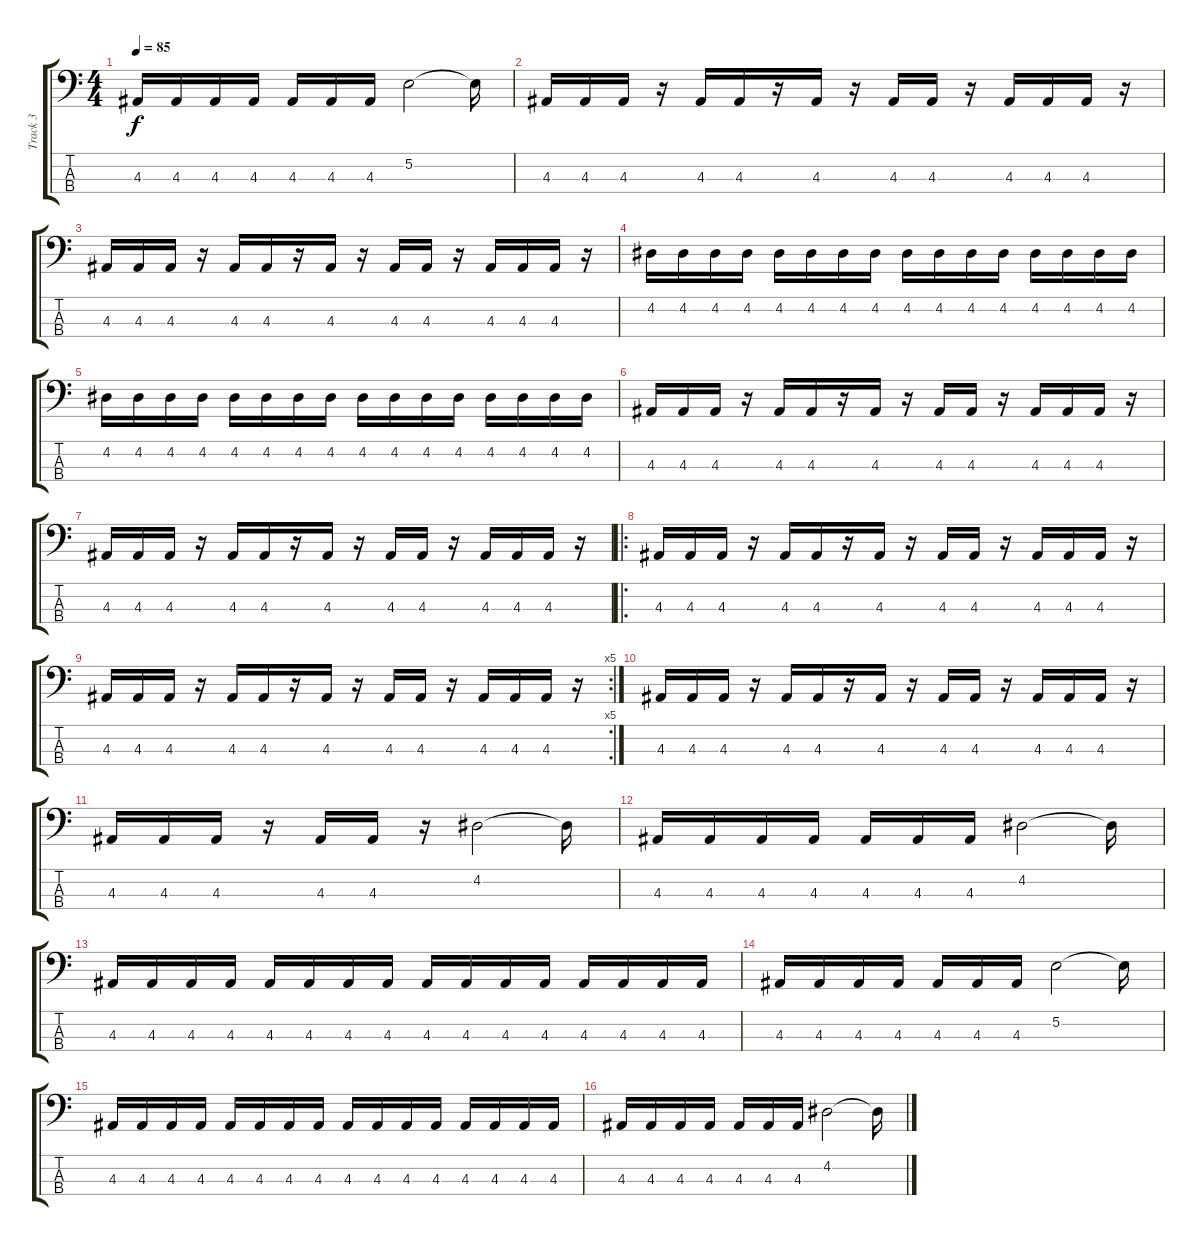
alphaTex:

\track ("Track 3" "Track 3") {instrument electricbasspick}
\staff {score tabs}
\tuning (E2 B1 Gb1 Db1) {hide}
\ts (4 4)
\tempo 85
\clef f4
\ks c
4.3.16{dy f} 4.3.16 4.3.16 4.3.16 4.3.16 4.3.16 4.3.16 5.2.2 5.2{t}.16 |
4.3.16 4.3.16 4.3.16 r.16 4.3.16 4.3.16 r.16 4.3.16 r.16 4.3.16 4.3.16 r.16 4.3.16 4.3.16 4.3.16 r.16 |
4.3.16 4.3.16 4.3.16 r.16 4.3.16 4.3.16 r.16 4.3.16 r.16 4.3.16 4.3.16 r.16 4.3.16 4.3.16 4.3.16 r.16 |
4.2.16 4.2.16 4.2.16 4.2.16 4.2.16 4.2.16 4.2.16 4.2.16 4.2.16 4.2.16 4.2.16 4.2.16 4.2.16 4.2.16 4.2.16 4.2.16 |
4.2.16 4.2.16 4.2.16 4.2.16 4.2.16 4.2.16 4.2.16 4.2.16 4.2.16 4.2.16 4.2.16 4.2.16 4.2.16 4.2.16 4.2.16 4.2.16 |
4.3.16 4.3.16 4.3.16 r.16 4.3.16 4.3.16 r.16 4.3.16 r.16 4.3.16 4.3.16 r.16 4.3.16 4.3.16 4.3.16 r.16 |
4.3.16 4.3.16 4.3.16 r.16 4.3.16 4.3.16 r.16 4.3.16 r.16 4.3.16 4.3.16 r.16 4.3.16 4.3.16 4.3.16 r.16 |
\ro
4.3.16 4.3.16 4.3.16 r.16 4.3.16 4.3.16 r.16 4.3.16 r.16 4.3.16 4.3.16 r.16 4.3.16 4.3.16 4.3.16 r.16 |
\rc 5
4.3.16 4.3.16 4.3.16 r.16 4.3.16 4.3.16 r.16 4.3.16 r.16 4.3.16 4.3.16 r.16 4.3.16 4.3.16 4.3.16 r.16 |
4.3.16 4.3.16 4.3.16 r.16 4.3.16 4.3.16 r.16 4.3.16 r.16 4.3.16 4.3.16 r.16 4.3.16 4.3.16 4.3.16 r.16 |
4.3.16 4.3.16 4.3.16 r.16 4.3.16 4.3.16 r.16 4.2.2 4.2{t}.16 |
4.3.16 4.3.16 4.3.16 4.3.16 4.3.16 4.3.16 4.3.16 4.2.2 4.2{t}.16 |
4.3.16 4.3.16 4.3.16 4.3.16 4.3.16 4.3.16 4.3.16 4.3.16 4.3.16 4.3.16 4.3.16 4.3.16 4.3.16 4.3.16 4.3.16 4.3.16 |
4.3.16 4.3.16 4.3.16 4.3.16 4.3.16 4.3.16 4.3.16 5.2.2 5.2{t}.16 |
4.3.16 4.3.16 4.3.16 4.3.16 4.3.16 4.3.16 4.3.16 4.3.16 4.3.16 4.3.16 4.3.16 4.3.16 4.3.16 4.3.16 4.3.16 4.3.16 |
4.3.16 4.3.16 4.3.16 4.3.16 4.3.16 4.3.16 4.3.16 4.2.2 4.2{t}.16
